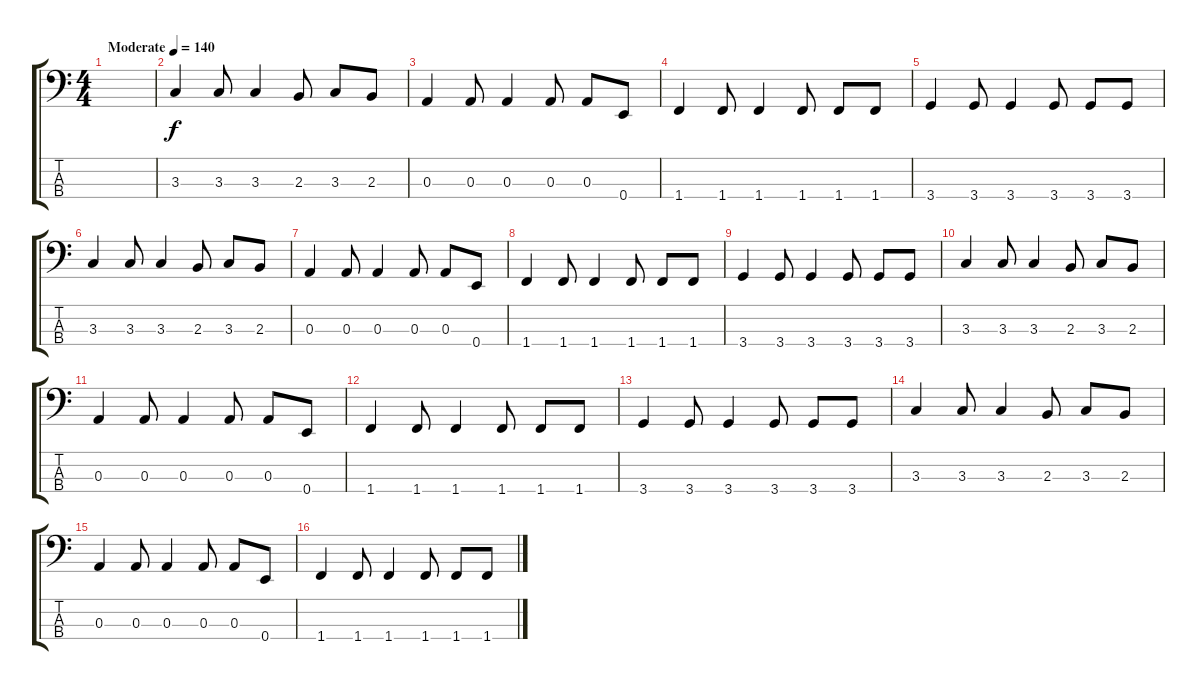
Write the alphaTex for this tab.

\track "" {instrument electricbassfinger}
\staff {score tabs}
\tuning (G2 D2 A1 E1) {hide}
\ts (4 4)
\tempo (140 "Moderate")
\clef f4
\ks c
|
3.3.4 3.3.8 3.3.4 2.3.8 3.3.8 2.3.8 |
0.3.4 0.3.8 0.3.4 0.3.8 0.3.8 0.4.8 |
1.4.4 1.4.8 1.4.4 1.4.8 1.4.8 1.4.8 |
3.4.4 3.4.8 3.4.4 3.4.8 3.4.8 3.4.8 |
3.3.4 3.3.8 3.3.4 2.3.8 3.3.8 2.3.8 |
0.3.4 0.3.8 0.3.4 0.3.8 0.3.8 0.4.8 |
1.4.4 1.4.8 1.4.4 1.4.8 1.4.8 1.4.8 |
3.4.4 3.4.8 3.4.4 3.4.8 3.4.8 3.4.8 |
3.3.4 3.3.8 3.3.4 2.3.8 3.3.8 2.3.8 |
0.3.4 0.3.8 0.3.4 0.3.8 0.3.8 0.4.8 |
1.4.4 1.4.8 1.4.4 1.4.8 1.4.8 1.4.8 |
3.4.4 3.4.8 3.4.4 3.4.8 3.4.8 3.4.8 |
3.3.4 3.3.8 3.3.4 2.3.8 3.3.8 2.3.8 |
0.3.4 0.3.8 0.3.4 0.3.8 0.3.8 0.4.8 |
1.4.4 1.4.8 1.4.4 1.4.8 1.4.8 1.4.8
